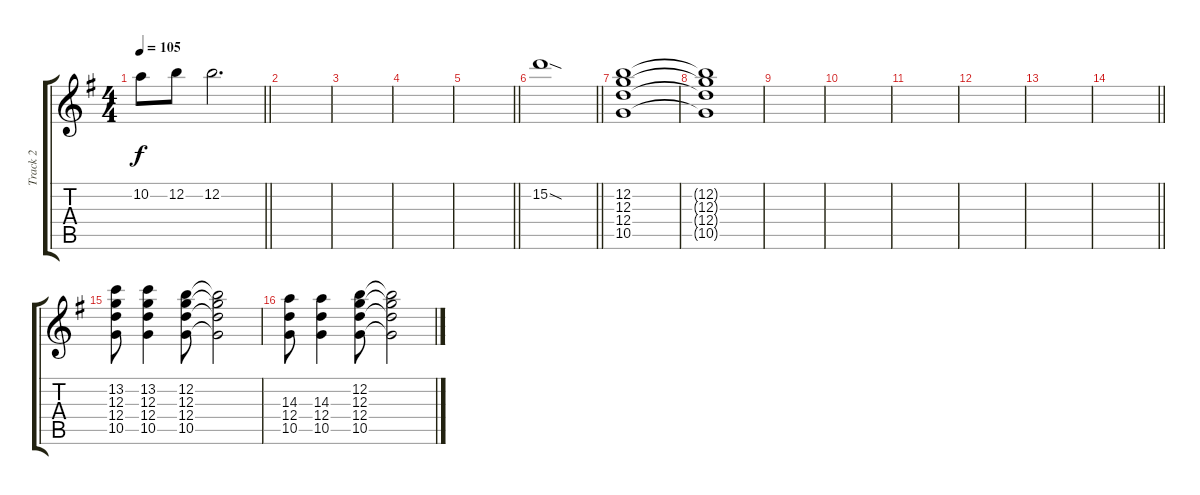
\track ("Track 2" "Track 2") {instrument distortionguitar}
\staff {score tabs}
\tuning (E4 B3 G3 D3 A2 E2) {hide}
\ts (4 4)
\tempo 105
\clef g2
\barLineRight lightlight
\ks g
10.2.8{dy f} 12.2.8 12.2.2{d} |
|
|
|
\barLineRight lightlight
|
\barLineRight lightlight
15.2{sod}.1 |
(12.2 12.3 12.4 10.5).1 |
(12.2{t} 12.3{t} 12.4{t} 10.5{t}).1 |
|
|
|
|
|
\barLineRight lightlight
|
(13.2 12.3 12.4 10.5).8 (13.2 12.3 12.4 10.5).4 (12.2 12.3 12.4 10.5).8 (12.2{t} 12.3{t} 12.4{t} 10.5{t}).2 |
(14.3 12.4 10.5).8 (14.3 12.4 10.5).4 (12.2 12.3 12.4 10.5).8 (12.2{t} 12.3{t} 12.4{t} 10.5{t}).2
